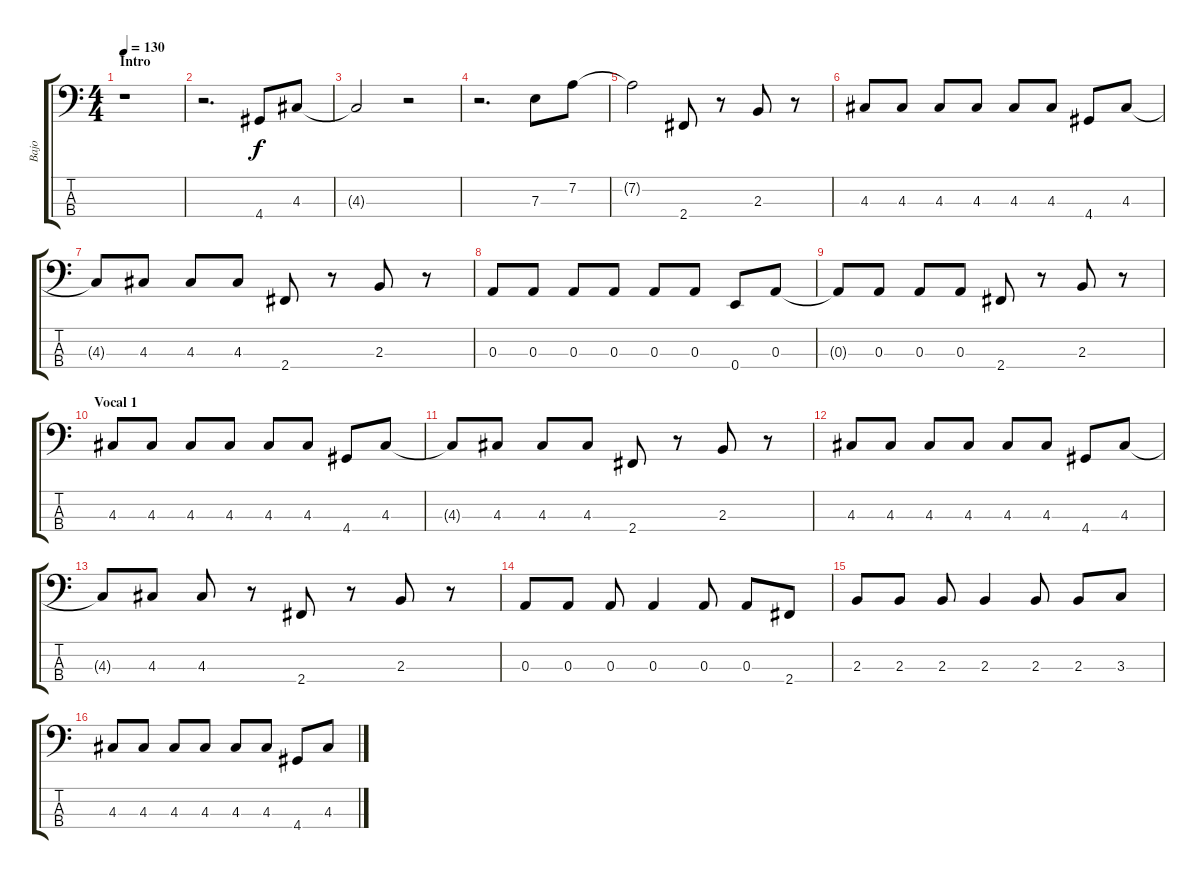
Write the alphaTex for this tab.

\track ("Bajo" "Bajo") {instrument electricbasspick}
\staff {score tabs}
\tuning (G2 D2 A1 E1) {hide}
\ts (4 4)
\section ("" "Intro")
\tempo 130
\clef f4
\ks c
r.1{dy f instrument electricbasspick} |
r.2{d} 4.4.8 4.3.8 |
4.3{t}.2 r.2 |
r.2{d} 7.3.8 7.2.8 |
7.2{t}.2 2.4.8 r.8 2.3.8 r.8 |
4.3.8 4.3.8 4.3.8 4.3.8 4.3.8 4.3.8 4.4.8 4.3.8 |
4.3{t}.8 4.3.8 4.3.8 4.3.8 2.4.8 r.8 2.3.8 r.8 |
0.3.8 0.3.8 0.3.8 0.3.8 0.3.8 0.3.8 0.4.8 0.3.8 |
0.3{t}.8 0.3.8 0.3.8 0.3.8 2.4.8 r.8 2.3.8 r.8 |
\section ("" "Vocal 1")
4.3.8 4.3.8 4.3.8 4.3.8 4.3.8 4.3.8 4.4.8 4.3.8 |
4.3{t}.8 4.3.8 4.3.8 4.3.8 2.4.8 r.8 2.3.8 r.8 |
4.3.8 4.3.8 4.3.8 4.3.8 4.3.8 4.3.8 4.4.8 4.3.8 |
4.3{t}.8 4.3.8 4.3.8 r.8 2.4.8 r.8 2.3.8 r.8 |
0.3.8 0.3.8 0.3.8 0.3.4 0.3.8 0.3.8 2.4.8 |
2.3.8 2.3.8 2.3.8 2.3.4 2.3.8 2.3.8 3.3.8 |
4.3.8 4.3.8 4.3.8 4.3.8 4.3.8 4.3.8 4.4.8 4.3.8
